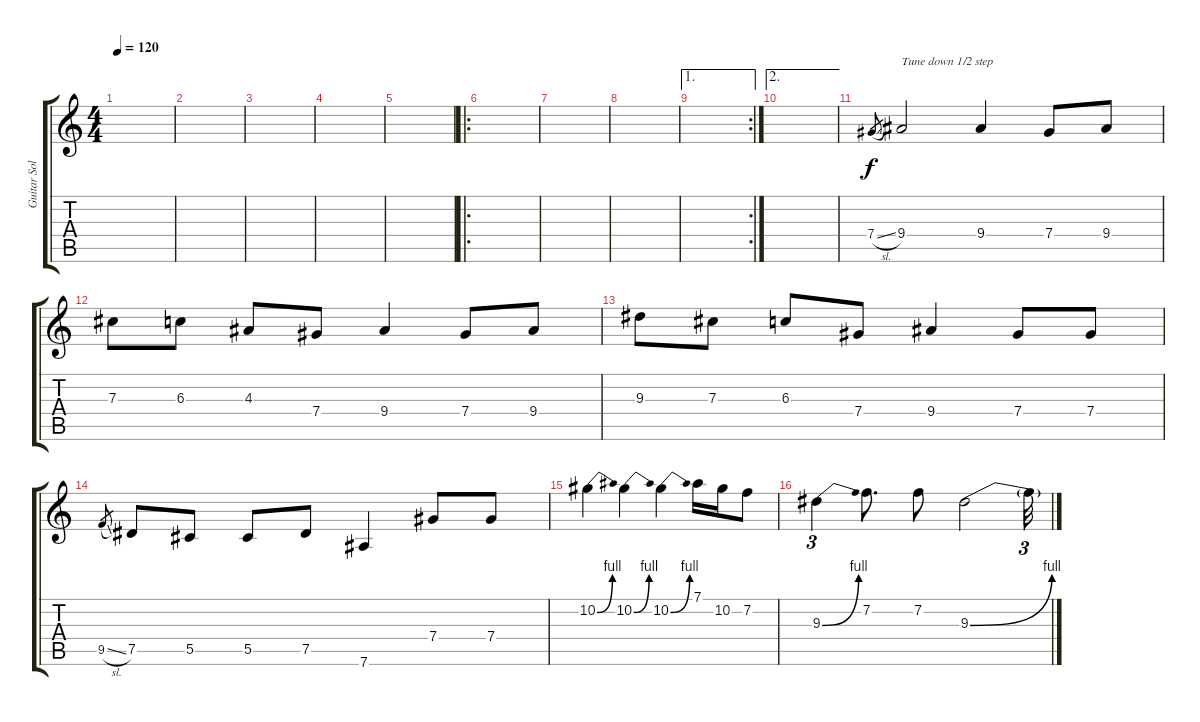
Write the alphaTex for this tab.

\track ("Guitar Solo" "Guitar Sol") {instrument distortionguitar}
\staff {score tabs}
\tuning (Eb4 Bb3 Gb3 Db3 Ab2 Eb2) {hide}
\ts (4 4)
\tempo 120
\clef g2
\ks c
|
|
|
|
|
\ro
|
|
|
\ae 1
\rc 2
|
\ae 2
|
7.4{sl}.8{gr} 9.4.2{txt "Tune down 1/2 step" instrument distortionguitar} 9.4.4 7.4.8 9.4.8 |
7.3.8 6.3.8 4.3.8 7.4.8 9.4.4 7.4.8 9.4.8 |
9.3.8 7.3.8 6.3.8 7.4.8 9.4.4 7.4.8 7.4.8 |
9.5{sl}.8{gr} 7.5.8 5.5.8 5.5.8 7.5.8 7.6.4 7.4.8 7.4.8 |
10.2{be (bend 0 0 60 4)}.4 10.2{be (bend 0 0 60 4)}.4 10.2{be (bend 0 0 60 4)}.4 7.1.16 10.2.16 7.2.8 |
9.3{be (bend 0 0 60 4)}.4{tu (3 2)} 7.2.8{d} 7.2.8 9.3{be (bend 0 0 60 4)}.2 9.3{t}.32{tu (3 2)}
